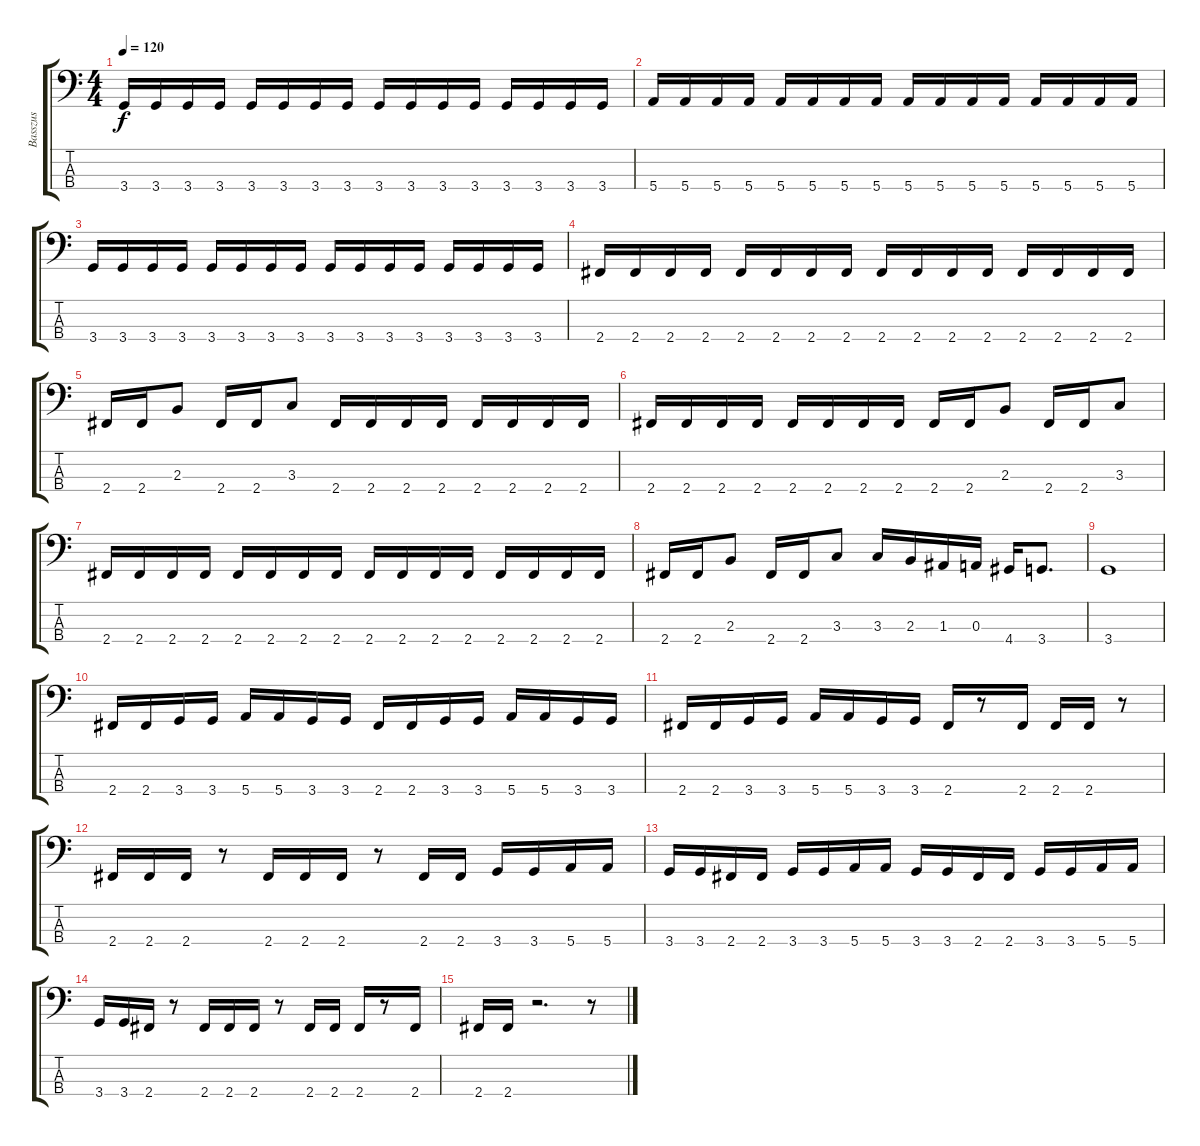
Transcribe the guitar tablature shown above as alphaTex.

\track ("Basszus" "Basszus") {instrument electricbassfinger}
\staff {score tabs}
\tuning (G2 D2 A1 E1) {hide}
\ts (4 4)
\tempo 120
\clef f4
\ks c
3.4.16{dy f} 3.4.16 3.4.16 3.4.16 3.4.16 3.4.16 3.4.16 3.4.16 3.4.16 3.4.16 3.4.16 3.4.16 3.4.16 3.4.16 3.4.16 3.4.16 |
5.4.16 5.4.16 5.4.16 5.4.16 5.4.16 5.4.16 5.4.16 5.4.16 5.4.16 5.4.16 5.4.16 5.4.16 5.4.16 5.4.16 5.4.16 5.4.16 |
3.4.16 3.4.16 3.4.16 3.4.16 3.4.16 3.4.16 3.4.16 3.4.16 3.4.16 3.4.16 3.4.16 3.4.16 3.4.16 3.4.16 3.4.16 3.4.16 |
2.4.16 2.4.16 2.4.16 2.4.16 2.4.16 2.4.16 2.4.16 2.4.16 2.4.16 2.4.16 2.4.16 2.4.16 2.4.16 2.4.16 2.4.16 2.4.16 |
2.4.16 2.4.16 2.3.8 2.4.16 2.4.16 3.3.8 2.4.16 2.4.16 2.4.16 2.4.16 2.4.16 2.4.16 2.4.16 2.4.16 |
2.4.16 2.4.16 2.4.16 2.4.16 2.4.16 2.4.16 2.4.16 2.4.16 2.4.16 2.4.16 2.3.8 2.4.16 2.4.16 3.3.8 |
2.4.16 2.4.16 2.4.16 2.4.16 2.4.16 2.4.16 2.4.16 2.4.16 2.4.16 2.4.16 2.4.16 2.4.16 2.4.16 2.4.16 2.4.16 2.4.16 |
2.4.16 2.4.16 2.3.8 2.4.16 2.4.16 3.3.8 3.3.16 2.3.16 1.3.16 0.3.16 4.4.16 3.4.8{d} |
3.4.1 |
2.4.16 2.4.16 3.4.16 3.4.16 5.4.16 5.4.16 3.4.16 3.4.16 2.4.16 2.4.16 3.4.16 3.4.16 5.4.16 5.4.16 3.4.16 3.4.16 |
2.4.16 2.4.16 3.4.16 3.4.16 5.4.16 5.4.16 3.4.16 3.4.16 2.4.16 r.8 2.4.16 2.4.16 2.4.16 r.8 |
2.4.16 2.4.16 2.4.16 r.8 2.4.16 2.4.16 2.4.16 r.8 2.4.16 2.4.16 3.4.16 3.4.16 5.4.16 5.4.16 |
3.4.16 3.4.16 2.4.16 2.4.16 3.4.16 3.4.16 5.4.16 5.4.16 3.4.16 3.4.16 2.4.16 2.4.16 3.4.16 3.4.16 5.4.16 5.4.16 |
3.4.16 3.4.16 2.4.16 r.8 2.4.16 2.4.16 2.4.16 r.8 2.4.16 2.4.16 2.4.16 r.8 2.4.16 |
2.4.16 2.4.16 r.2{d} r.8
